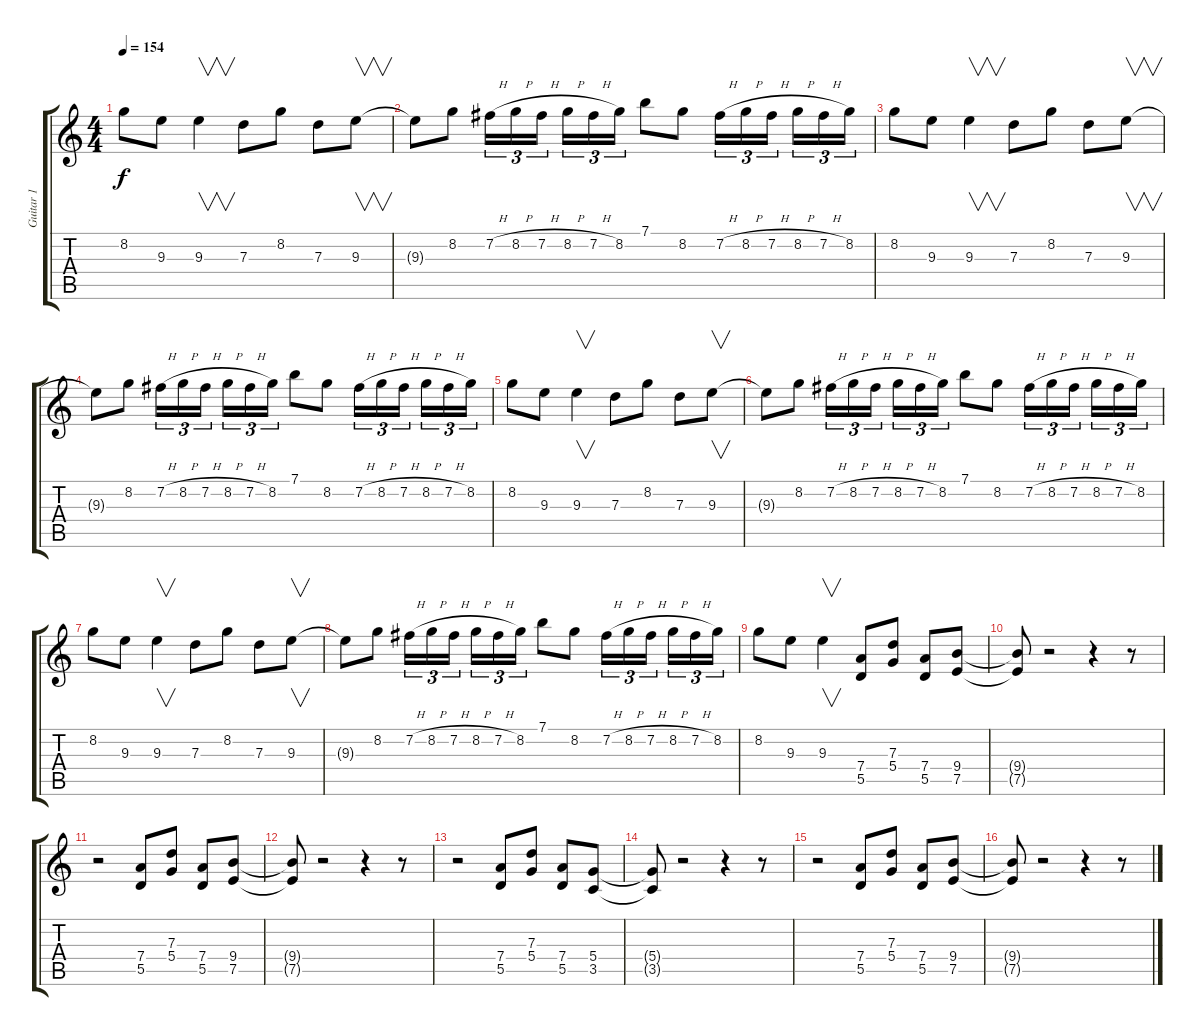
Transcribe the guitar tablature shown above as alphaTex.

\track ("Guitar 1" "Guitar 1") {instrument distortionguitar}
\staff {score tabs}
\tuning (E4 B3 G3 D3 A2 E2) {hide}
\ts (4 4)
\tempo 154
\clef g2
\ks c
8.2.8{dy f} 9.3.8 9.3.4{v} 7.3.8 8.2.8 7.3.8 9.3.8{v} |
9.3{t}.8 8.2.8 7.2{h}.16{tu (3 2)} 8.2{h}.16{tu (3 2)} 7.2{h}.16{tu (3 2)} 8.2{h}.16{tu (3 2)} 7.2{h}.16{tu (3 2)} 8.2.16{tu (3 2)} 7.1.8 8.2.8 7.2{h}.16{tu (3 2)} 8.2{h}.16{tu (3 2)} 7.2{h}.16{tu (3 2)} 8.2{h}.16{tu (3 2)} 7.2{h}.16{tu (3 2)} 8.2.16{tu (3 2)} |
8.2.8 9.3.8 9.3.4{v} 7.3.8 8.2.8 7.3.8 9.3.8{v} |
9.3{t}.8 8.2.8 7.2{h}.16{tu (3 2)} 8.2{h}.16{tu (3 2)} 7.2{h}.16{tu (3 2)} 8.2{h}.16{tu (3 2)} 7.2{h}.16{tu (3 2)} 8.2.16{tu (3 2)} 7.1.8 8.2.8 7.2{h}.16{tu (3 2)} 8.2{h}.16{tu (3 2)} 7.2{h}.16{tu (3 2)} 8.2{h}.16{tu (3 2)} 7.2{h}.16{tu (3 2)} 8.2.16{tu (3 2)} |
8.2.8 9.3.8 9.3.4{v} 7.3.8 8.2.8 7.3.8 9.3.8{v} |
9.3{t}.8 8.2.8 7.2{h}.16{tu (3 2)} 8.2{h}.16{tu (3 2)} 7.2{h}.16{tu (3 2)} 8.2{h}.16{tu (3 2)} 7.2{h}.16{tu (3 2)} 8.2.16{tu (3 2)} 7.1.8 8.2.8 7.2{h}.16{tu (3 2)} 8.2{h}.16{tu (3 2)} 7.2{h}.16{tu (3 2)} 8.2{h}.16{tu (3 2)} 7.2{h}.16{tu (3 2)} 8.2.16{tu (3 2)} |
8.2.8 9.3.8 9.3.4{v} 7.3.8 8.2.8 7.3.8 9.3.8{v} |
9.3{t}.8 8.2.8 7.2{h}.16{tu (3 2)} 8.2{h}.16{tu (3 2)} 7.2{h}.16{tu (3 2)} 8.2{h}.16{tu (3 2)} 7.2{h}.16{tu (3 2)} 8.2.16{tu (3 2)} 7.1.8 8.2.8 7.2{h}.16{tu (3 2)} 8.2{h}.16{tu (3 2)} 7.2{h}.16{tu (3 2)} 8.2{h}.16{tu (3 2)} 7.2{h}.16{tu (3 2)} 8.2.16{tu (3 2)} |
8.2.8 9.3.8 9.3.4{v} (7.4 5.5).8 (7.3 5.4).8 (7.4 5.5).8 (9.4 7.5).8 |
(9.4{t} 7.5{t}).8 r.2 r.4 r.8 |
r.2 (7.4 5.5).8 (7.3 5.4).8 (7.4 5.5).8 (9.4 7.5).8 |
(9.4{t} 7.5{t}).8 r.2 r.4 r.8 |
r.2 (7.4 5.5).8 (7.3 5.4).8 (7.4 5.5).8 (5.4 3.5).8 |
(5.4{t} 3.5{t}).8 r.2 r.4 r.8 |
r.2 (7.4 5.5).8 (7.3 5.4).8 (7.4 5.5).8 (9.4 7.5).8 |
(9.4{t} 7.5{t}).8 r.2 r.4 r.8
